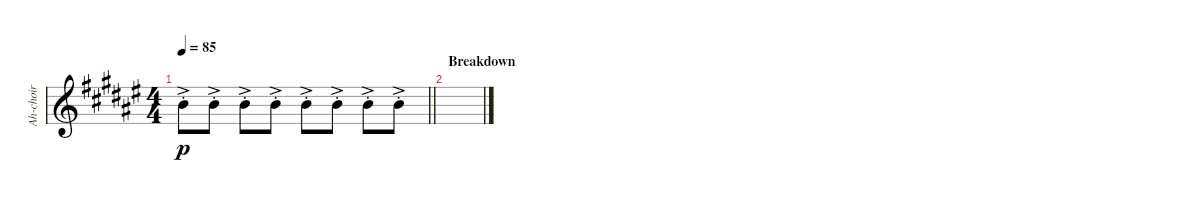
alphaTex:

\track ("Ah-choir" "Ah-choir") {instrument choiraahs}
\staff {score}
\tuning (E4 B3 G3 D3 A2 E2 B1) {hide}
\ts (4 4)
\tempo 85
\clef g2
\barLineRight lightlight
\ks f#
7.1{ac st}.8{dy p} 7.1{ac st}.8 7.1{ac st}.8 7.1{ac st}.8 7.1{ac st}.8 7.1{ac st}.8 7.1{ac st}.8 7.1{ac st}.8 |
\section ("" "Breakdown")
